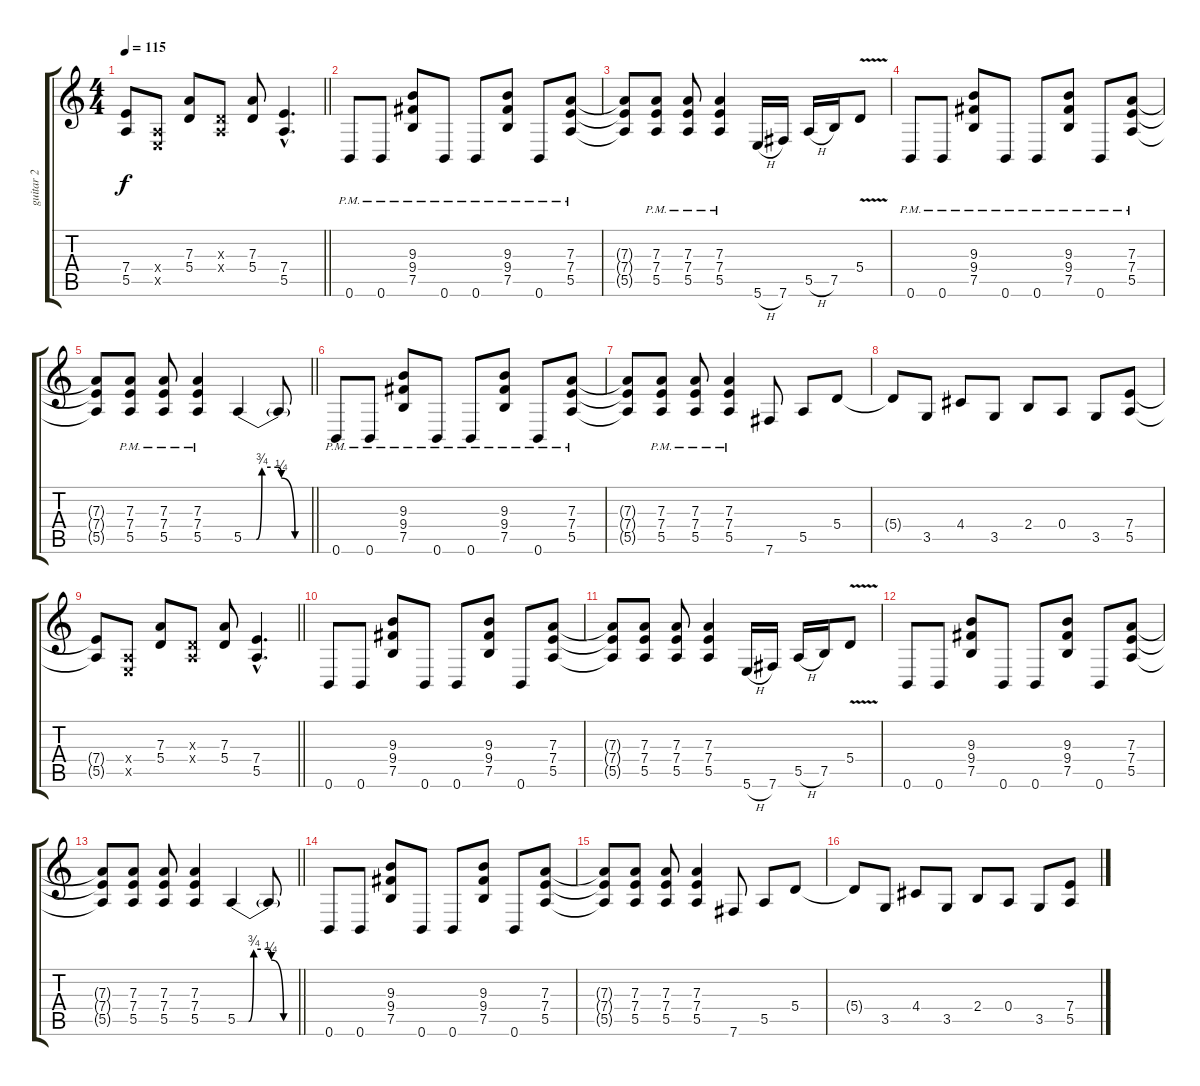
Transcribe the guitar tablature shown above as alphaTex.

\track ("guitar 2" "guitar 2") {instrument distortionguitar}
\staff {score tabs}
\tuning (B3 Gb3 D3 A2 E2 B1) {hide}
\ts (4 4)
\tempo 115
\clef g2
\barLineRight lightlight
\ks c
(7.4{t} 5.5{t}).8{dy f} (0.4{x} 0.5{x}).8 (7.3 5.4).8 (0.3{x} 0.4{x}).8 (7.3 5.4).8 (7.4{hac} 5.5{hac}).4{d} |
0.6{pm}.8 0.6{pm}.8 (9.3{pm} 9.4{pm} 7.5{pm}).8 0.6{pm}.8 0.6{pm}.8 (9.3{pm} 9.4{pm} 7.5{pm}).8 0.6{pm}.8 (7.3{pm} 7.4{pm} 5.5{pm}).8 |
(7.3{t} 7.4{t} 5.5{t}).8 (7.3{pm} 7.4{pm} 5.5{pm}).8 (7.3{pm} 7.4{pm} 5.5{pm}).8 (7.3{pm} 7.4{pm} 5.5{pm}).4 5.6{h}.16 7.6.16 5.5{h}.16 7.5.16 5.4{v}.8 |
0.6{pm}.8 0.6{pm}.8 (9.3{pm} 9.4{pm} 7.5{pm}).8 0.6{pm}.8 0.6{pm}.8 (9.3{pm} 9.4 7.5{pm}).8 0.6{pm}.8 (7.3{pm} 7.4{pm} 5.5{pm}).8 |
\barLineRight lightlight
(7.3{t} 7.4{t} 5.5{t}).8 (7.3{pm} 7.4{pm} 5.5{pm}).8 (7.3{pm} 7.4{pm} 5.5{pm}).8 (7.3{pm} 7.4{pm} 5.5{pm}).4 5.5{be (custom 0 0 11 0 16 3 30 3 33 1 45 0 60 0)}.4 5.5{t}.8 |
0.6{pm}.8 0.6{pm}.8 (9.3{pm} 9.4{pm} 7.5{pm}).8 0.6{pm}.8 0.6{pm}.8 (9.3{pm} 9.4{pm} 7.5{pm}).8 0.6{pm}.8 (7.3{pm} 7.4{pm} 5.5{pm}).8 |
(7.3{t} 7.4{t} 5.5{t}).8 (7.3{pm} 7.4{pm} 5.5{pm}).8 (7.3{pm} 7.4{pm} 5.5{pm}).8 (7.3{pm} 7.4{pm} 5.5{pm}).4 7.6.8 5.5.8 5.4.8 |
5.4{t}.8 3.5.8 4.4.8 3.5.8 2.4.8 0.4.8 3.5.8 (7.4 5.5).8 |
\barLineRight lightlight
(7.4{t} 5.5{t}).8 (0.4{x} 0.5{x}).8 (7.3 5.4).8 (0.3{x} 0.4{x}).8 (7.3 5.4).8 (7.4{hac} 5.5{hac}).4{d} |
0.6.8 0.6.8 (9.3 9.4 7.5).8 0.6.8 0.6.8 (9.3 9.4 7.5).8 0.6.8 (7.3 7.4 5.5).8 |
(7.3{t} 7.4{t} 5.5{t}).8 (7.3 7.4 5.5).8 (7.3 7.4 5.5).8 (7.3 7.4 5.5).4 5.6{h}.16 7.6.16 5.5{h}.16 7.5.16 5.4{v}.8 |
0.6.8 0.6.8 (9.3 9.4 7.5).8 0.6.8 0.6.8 (9.3 9.4 7.5).8 0.6.8 (7.3 7.4 5.5).8 |
\barLineRight lightlight
(7.3{t} 7.4{t} 5.5{t}).8 (7.3 7.4 5.5).8 (7.3 7.4 5.5).8 (7.3 7.4 5.5).4 5.5{be (custom 0 0 11 0 16 3 30 3 33 1 45 0 60 0)}.4 5.5{t}.8 |
0.6.8 0.6.8 (9.3 9.4 7.5).8 0.6.8 0.6.8 (9.3 9.4 7.5).8 0.6.8 (7.3 7.4 5.5).8 |
(7.3{t} 7.4{t} 5.5{t}).8 (7.3 7.4 5.5).8 (7.3 7.4 5.5).8 (7.3 7.4 5.5).4 7.6.8 5.5.8 5.4.8 |
5.4{t}.8 3.5.8 4.4.8 3.5.8 2.4.8 0.4.8 3.5.8 (7.4 5.5).8
